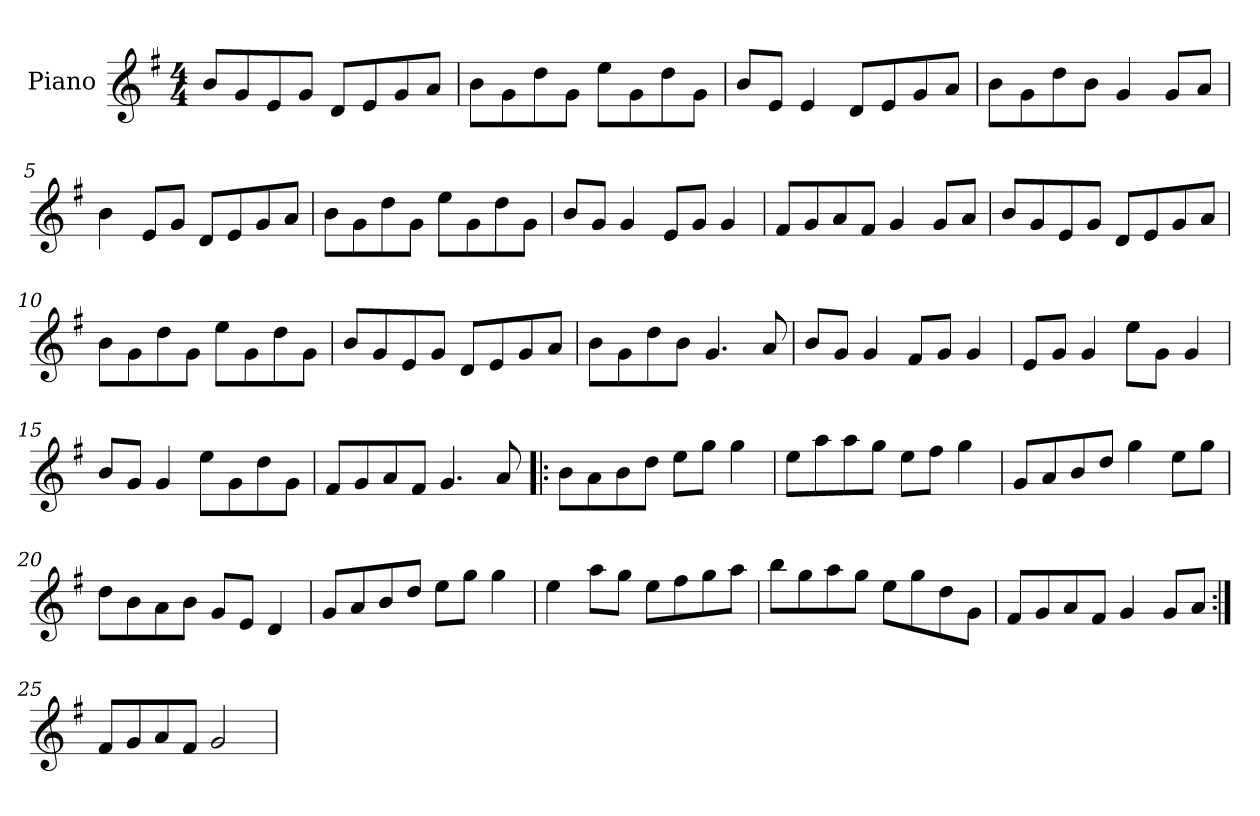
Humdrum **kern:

**kern
*part1
*staff1
*I"Piano
*I'Pno
*clefG2
*k[f#]
*G:
*M4/4
=1
8b/L
8g/
8e/
8g/J
8d/L
8e/
8g/
8a/J
=2
8b\L
8g\
8dd\
8g\J
8ee\L
8g\
8dd\
8g\J
=3
8b/L
8e/J
4e/
8d/L
8e/
8g/
8a/J
=4
8b\L
8g\
8dd\
8b\J
4g/
8g/L
8a/J
!!LO:LB:g=z
=5
4b\
8e/L
8g/J
8d/L
8e/
8g/
8a/J
=6
8b\L
8g\
8dd\
8g\J
8ee\L
8g\
8dd\
8g\J
=7
8b/L
8g/J
4g/
8e/L
8g/J
4g/
=8
8f#/L
8g/
8a/
8f#/J
4g/
8g/L
8a/J
=9
8b/L
8g/
8e/
8g/J
8d/L
8e/
8g/
8a/J
!!LO:LB:g=z
=10
8b\L
8g\
8dd\
8g\J
8ee\L
8g\
8dd\
8g\J
=11
8b/L
8g/
8e/
8g/J
8d/L
8e/
8g/
8a/J
=12
8b\L
8g\
8dd\
8b\J
4.g/
8a/
=13
8b/L
8g/J
4g/
8f#/L
8g/J
4g/
=14
8e/L
8g/J
4g/
8ee\L
8g\J
4g/
!!LO:LB:g=z
=15
8b/L
8g/J
4g/
8ee\L
8g\
8dd\
8g\J
=16
8f#/L
8g/
8a/
8f#/J
4.g/
8a/
=17!|:
8b\L
8a\
8b\
8dd\J
8ee\L
8gg\J
4gg\
=18
8ee\L
8aa\
8aa\
8gg\J
8ee\L
8ff#\J
4gg\
=19
8g/L
8a/
8b/
8dd/J
4gg\
8ee\L
8gg\J
!!LO:LB:g=z
=20
8dd\L
8b\
8a\
8b\J
8g/L
8e/J
4d/
=21
8g/L
8a/
8b/
8dd/J
8ee\L
8gg\J
4gg\
=22
4ee\
8aa\L
8gg\J
8ee\L
8ff#\
8gg\
8aa\J
=23
8bb\L
8gg\
8aa\
8gg\J
8ee\L
8gg\
8dd\
8g\J
=24
8f#/L
8g/
8a/
8f#/J
4g/
8g/L
8a/J
!!LO:LB:g=z
=25:|!
8f#/L
8g/
8a/
8f#/J
2g/
=
*-
